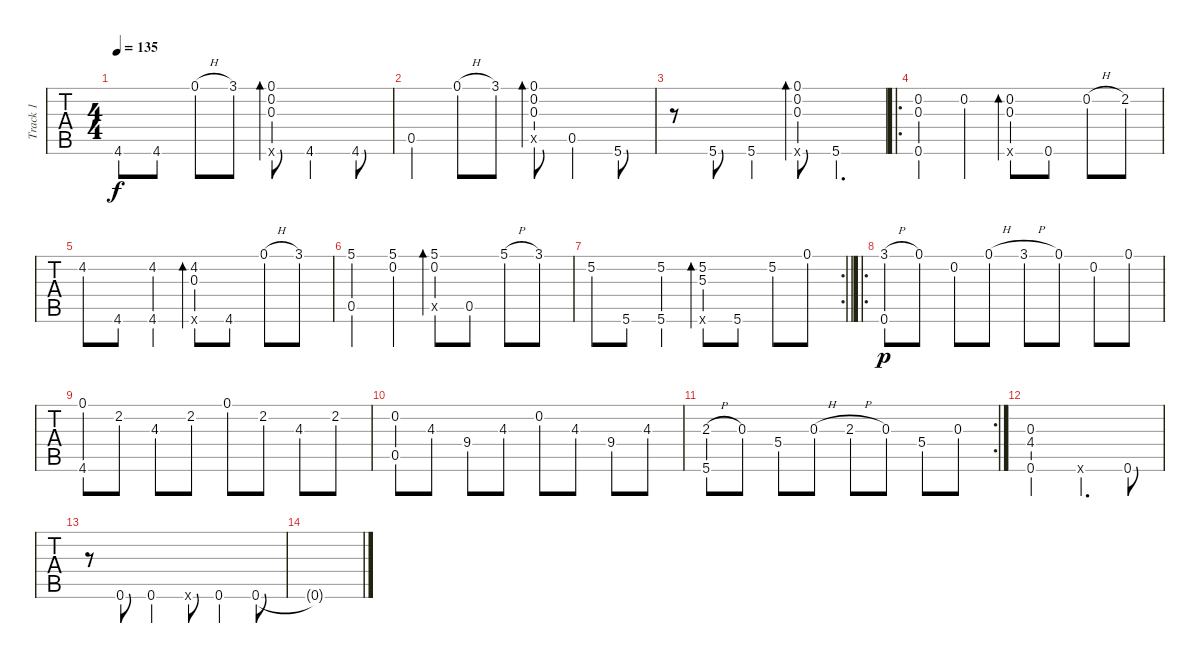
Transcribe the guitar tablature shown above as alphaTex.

\track ("Track 1" "Track 1") {instrument acousticguitarsteel}
\staff {tabs}
\tuning (E4 C4 G3 C3 A2 C2) {hide}
\ts (4 4)
\tempo 135
\clef g2
\ks c
4.6.8{dy f} 4.6.8 0.1{h}.8 3.1.8 (0.1 0.2 0.3 0.6{x}).8{bd 60} 4.6.4 4.6.8 |
0.5.4 0.1{h}.8 3.1.8 (0.1 0.2 0.3 0.5{x}).8{bd 60} 0.5.4 5.6.8 |
r.8 5.6.8 5.6.4 (0.1 0.2 0.3 0.6{x}).8{bd 60} 5.6.4{d} |
\ro
(0.2 0.3 0.6).4 0.2.4 (0.2 0.3 0.6{x}).8{bd 60} 0.6.8 0.2{h}.8 2.2.8 |
4.2.8 4.6.8 (4.2 4.6).4 (4.2 0.3 0.6{x}).8{bd 60} 4.6.8 0.1{h}.8 3.1.8 |
(5.1 0.5).4 (5.1 0.2).4 (5.1 0.2 0.5{x}).8{bd 60} 0.5.8 5.1{h}.8 3.1.8 |
\rc 2
\barLineRight lightlight
5.2.8 5.6.8 (5.2 5.6).4 (5.2 5.3 0.6{x}).8{bd 60} 5.6.8 5.2.8 0.1.8 |
\ro
(3.1{h} 0.6).8{dy p} 0.1.8 0.2.8 0.1{h}.8 3.1{h}.8 0.1.8 0.2.8 0.1.8 |
(0.1 4.6).8 2.2.8 4.3.8 2.2.8 0.1.8 2.2.8 4.3.8 2.2.8 |
(0.2 0.5).8 4.3.8 9.4.8 4.3.8 0.2.8 4.3.8 9.4.8 4.3.8 |
\rc 2
(2.3{h} 5.6).8 0.3.8 5.4.8 0.3{h}.8 2.3{h}.8 0.3.8 5.4.8 0.3.8 |
(0.3 4.4 0.6).2 0.6{x}.4{d} 0.6.8 |
r.8 0.6.8 0.6.4 0.6{x}.8 0.6.4 0.6.8 |
0.6{t}.1
